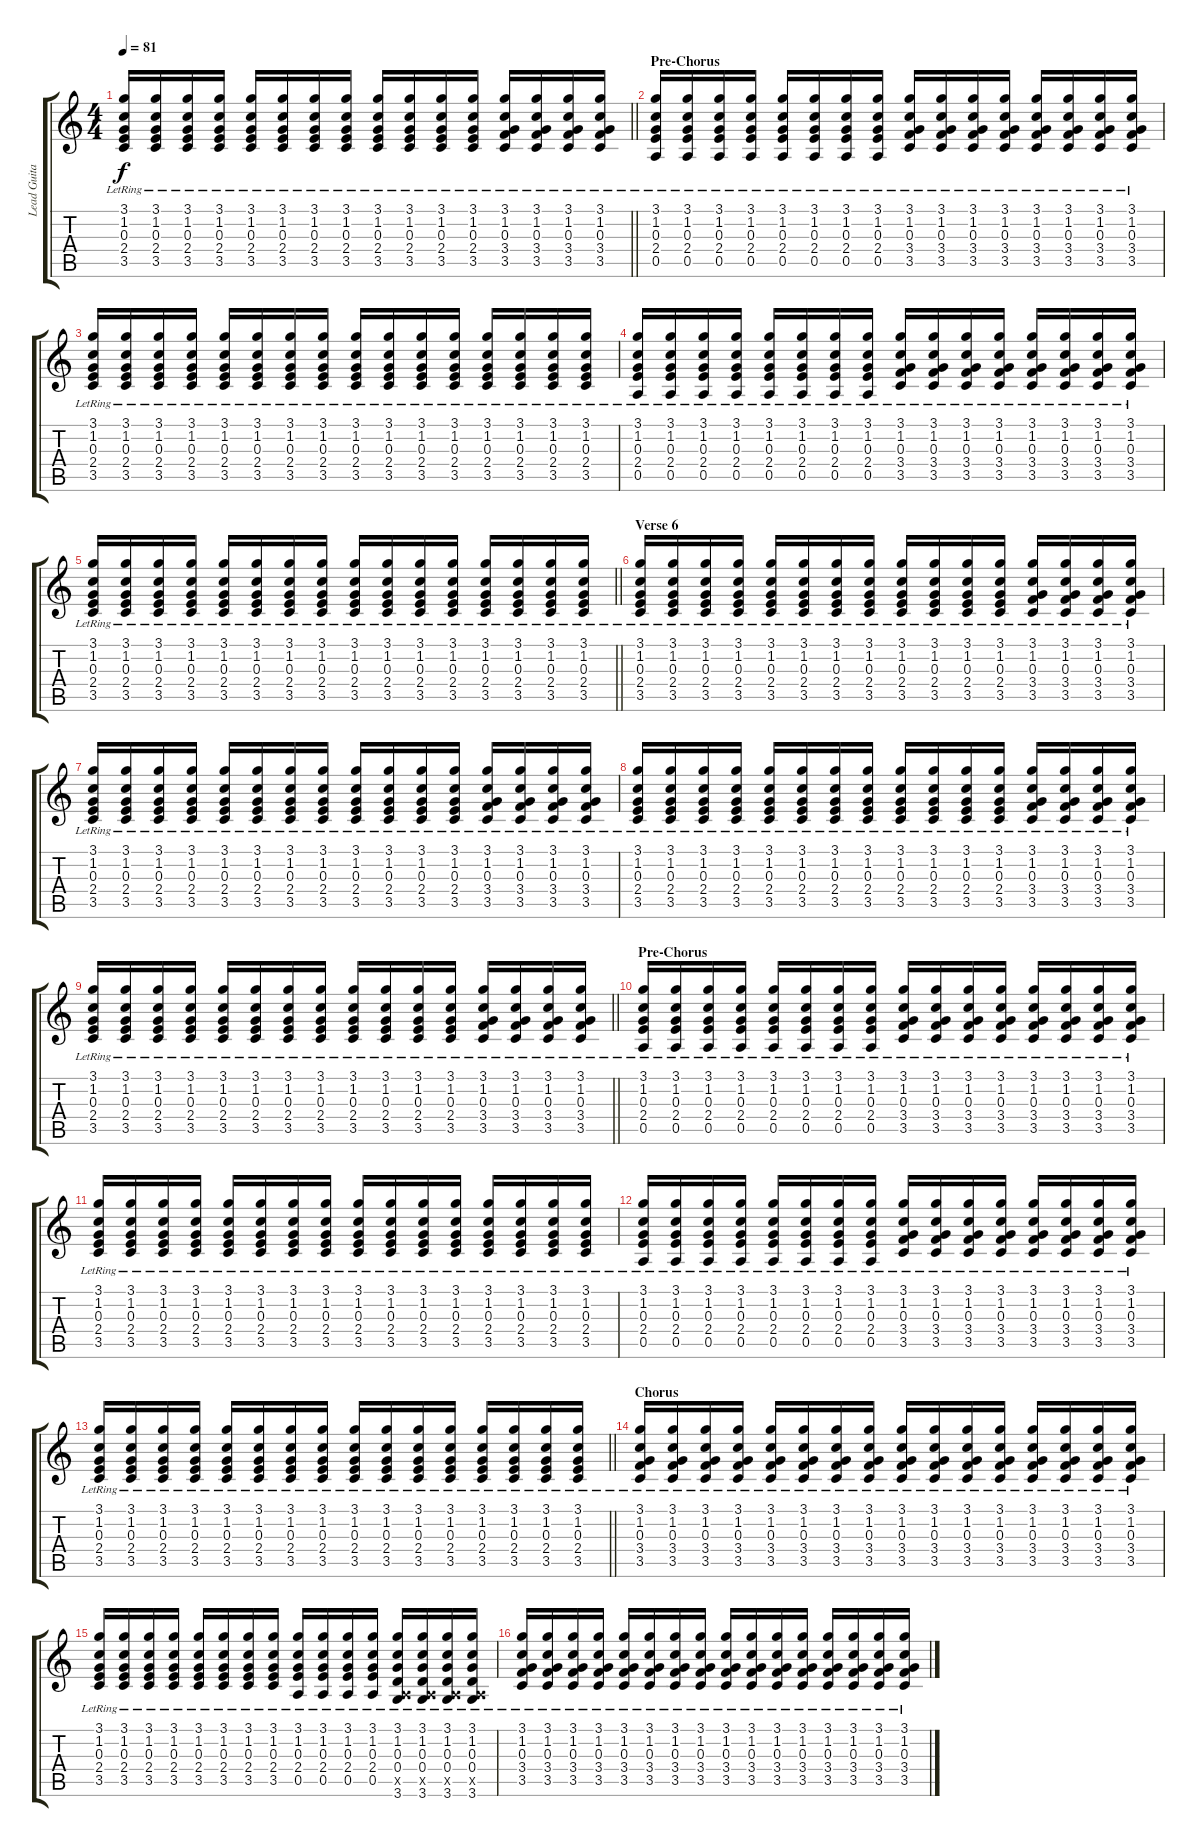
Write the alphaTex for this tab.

\track ("Lead Guitar" "Lead Guita") {instrument distortionguitar}
\staff {score tabs}
\tuning (E4 B3 G3 D3 A2 E2) {hide}
\ts (4 4)
\tempo 81
\clef g2
\barLineRight lightlight
\ks c
(3.1{lr} 1.2{lr} 0.3{lr} 2.4{lr} 3.5{lr}).16{dy f} (3.1{lr} 1.2{lr} 0.3{lr} 2.4{lr} 3.5).16 (3.1{lr} 1.2{lr} 0.3{lr} 2.4{lr} 3.5{lr}).16 (3.1{lr} 1.2{lr} 0.3{lr} 2.4{lr} 3.5{lr}).16 (3.1{lr} 1.2{lr} 0.3{lr} 2.4{lr} 3.5{lr}).16 (3.1{lr} 1.2{lr} 0.3{lr} 2.4{lr} 3.5{lr}).16 (3.1{lr} 1.2{lr} 0.3{lr} 2.4{lr} 3.5{lr}).16 (3.1{lr} 1.2{lr} 0.3{lr} 2.4{lr} 3.5{lr}).16 (3.1{lr} 1.2{lr} 0.3{lr} 2.4{lr} 3.5{lr}).16 (3.1{lr} 1.2{lr} 0.3{lr} 2.4{lr} 3.5{lr}).16 (3.1{lr} 1.2{lr} 0.3{lr} 2.4{lr} 3.5{lr}).16 (3.1{lr} 1.2{lr} 0.3{lr} 2.4{lr} 3.5{lr}).16 (3.1{lr} 1.2{lr} 0.3{lr} 3.4{lr} 3.5{lr}).16 (3.1{lr} 1.2{lr} 0.3{lr} 3.4{lr} 3.5).16 (3.1{lr} 1.2{lr} 0.3{lr} 3.4{lr} 3.5{lr}).16 (3.1{lr} 1.2{lr} 0.3{lr} 3.4{lr} 3.5{lr}).16 |
\section ("" "Pre-Chorus")
(3.1{lr} 1.2{lr} 0.3{lr} 2.4{lr} 0.5{lr}).16 (3.1{lr} 1.2{lr} 0.3{lr} 2.4{lr} 0.5).16 (3.1{lr} 1.2{lr} 0.3{lr} 2.4{lr} 0.5{lr}).16 (3.1{lr} 1.2{lr} 0.3{lr} 2.4{lr} 0.5{lr}).16 (3.1{lr} 1.2{lr} 0.3{lr} 2.4{lr} 0.5{lr}).16 (3.1{lr} 1.2{lr} 0.3{lr} 2.4{lr} 0.5{lr}).16 (3.1{lr} 1.2{lr} 0.3{lr} 2.4{lr} 0.5{lr}).16 (3.1{lr} 1.2{lr} 0.3{lr} 2.4{lr} 0.5{lr}).16 (3.1{lr} 1.2{lr} 0.3{lr} 3.4{lr} 3.5{lr}).16 (3.1{lr} 1.2{lr} 0.3{lr} 3.4{lr} 3.5{lr}).16 (3.1{lr} 1.2{lr} 0.3{lr} 3.4{lr} 3.5{lr}).16 (3.1{lr} 1.2{lr} 0.3{lr} 3.4{lr} 3.5{lr}).16 (3.1{lr} 1.2{lr} 0.3{lr} 3.4{lr} 3.5{lr}).16 (3.1{lr} 1.2{lr} 0.3{lr} 3.4{lr} 3.5).16 (3.1{lr} 1.2{lr} 0.3{lr} 3.4{lr} 3.5{lr}).16 (3.1{lr} 1.2{lr} 0.3{lr} 3.4{lr} 3.5{lr}).16 |
(3.1{lr} 1.2{lr} 0.3{lr} 2.4{lr} 3.5{lr}).16 (3.1{lr} 1.2{lr} 0.3{lr} 2.4{lr} 3.5).16 (3.1{lr} 1.2{lr} 0.3{lr} 2.4{lr} 3.5{lr}).16 (3.1{lr} 1.2{lr} 0.3{lr} 2.4{lr} 3.5{lr}).16 (3.1{lr} 1.2{lr} 0.3{lr} 2.4{lr} 3.5{lr}).16 (3.1{lr} 1.2{lr} 0.3{lr} 2.4{lr} 3.5{lr}).16 (3.1{lr} 1.2{lr} 0.3{lr} 2.4{lr} 3.5{lr}).16 (3.1{lr} 1.2{lr} 0.3{lr} 2.4{lr} 3.5{lr}).16 (3.1{lr} 1.2{lr} 0.3{lr} 2.4{lr} 3.5{lr}).16 (3.1{lr} 1.2{lr} 0.3{lr} 2.4{lr} 3.5).16 (3.1{lr} 1.2{lr} 0.3{lr} 2.4{lr} 3.5{lr}).16 (3.1{lr} 1.2{lr} 0.3{lr} 2.4{lr} 3.5{lr}).16 (3.1{lr} 1.2{lr} 0.3{lr} 2.4{lr} 3.5{lr}).16 (3.1{lr} 1.2{lr} 0.3{lr} 2.4{lr} 3.5{lr}).16 (3.1{lr} 1.2{lr} 0.3{lr} 2.4{lr} 3.5{lr}).16 (3.1{lr} 1.2{lr} 0.3{lr} 2.4{lr} 3.5{lr}).16 |
(3.1{lr} 1.2{lr} 0.3{lr} 2.4{lr} 0.5{lr}).16 (3.1{lr} 1.2{lr} 0.3{lr} 2.4{lr} 0.5).16 (3.1{lr} 1.2{lr} 0.3{lr} 2.4{lr} 0.5{lr}).16 (3.1{lr} 1.2{lr} 0.3{lr} 2.4{lr} 0.5{lr}).16 (3.1{lr} 1.2{lr} 0.3{lr} 2.4{lr} 0.5{lr}).16 (3.1{lr} 1.2{lr} 0.3{lr} 2.4{lr} 0.5{lr}).16 (3.1{lr} 1.2{lr} 0.3{lr} 2.4{lr} 0.5{lr}).16 (3.1{lr} 1.2{lr} 0.3{lr} 2.4{lr} 0.5{lr}).16 (3.1{lr} 1.2{lr} 0.3{lr} 3.4{lr} 3.5{lr}).16 (3.1{lr} 1.2{lr} 0.3{lr} 3.4{lr} 3.5{lr}).16 (3.1{lr} 1.2{lr} 0.3{lr} 3.4{lr} 3.5{lr}).16 (3.1{lr} 1.2{lr} 0.3{lr} 3.4{lr} 3.5{lr}).16 (3.1{lr} 1.2{lr} 0.3{lr} 3.4{lr} 3.5{lr}).16 (3.1{lr} 1.2{lr} 0.3{lr} 3.4{lr} 3.5).16 (3.1{lr} 1.2{lr} 0.3{lr} 3.4{lr} 3.5{lr}).16 (3.1{lr} 1.2{lr} 0.3{lr} 3.4{lr} 3.5{lr}).16 |
\barLineRight lightlight
(3.1{lr} 1.2{lr} 0.3{lr} 2.4{lr} 3.5{lr}).16 (3.1{lr} 1.2{lr} 0.3{lr} 2.4{lr} 3.5).16 (3.1{lr} 1.2{lr} 0.3{lr} 2.4{lr} 3.5{lr}).16 (3.1{lr} 1.2{lr} 0.3{lr} 2.4{lr} 3.5{lr}).16 (3.1{lr} 1.2{lr} 0.3{lr} 2.4{lr} 3.5{lr}).16 (3.1{lr} 1.2{lr} 0.3{lr} 2.4{lr} 3.5{lr}).16 (3.1{lr} 1.2{lr} 0.3{lr} 2.4{lr} 3.5{lr}).16 (3.1{lr} 1.2{lr} 0.3{lr} 2.4{lr} 3.5{lr}).16 (3.1{lr} 1.2{lr} 0.3{lr} 2.4{lr} 3.5{lr}).16 (3.1{lr} 1.2{lr} 0.3{lr} 2.4{lr} 3.5).16 (3.1{lr} 1.2{lr} 0.3{lr} 2.4{lr} 3.5{lr}).16 (3.1{lr} 1.2{lr} 0.3{lr} 2.4{lr} 3.5{lr}).16 (3.1{lr} 1.2{lr} 0.3{lr} 2.4{lr} 3.5{lr}).16 (3.1{lr} 1.2{lr} 0.3{lr} 2.4{lr} 3.5{lr}).16 (3.1{lr} 1.2{lr} 0.3{lr} 2.4{lr} 3.5{lr}).16 (3.1{lr} 1.2{lr} 0.3{lr} 2.4{lr} 3.5{lr}).16 |
\section ("" "Verse 6")
(3.1{lr} 1.2{lr} 0.3{lr} 2.4{lr} 3.5{lr}).16 (3.1{lr} 1.2{lr} 0.3{lr} 2.4{lr} 3.5).16 (3.1{lr} 1.2{lr} 0.3{lr} 2.4{lr} 3.5{lr}).16 (3.1{lr} 1.2{lr} 0.3{lr} 2.4{lr} 3.5{lr}).16 (3.1{lr} 1.2{lr} 0.3{lr} 2.4{lr} 3.5{lr}).16 (3.1{lr} 1.2{lr} 0.3{lr} 2.4{lr} 3.5{lr}).16 (3.1{lr} 1.2{lr} 0.3{lr} 2.4{lr} 3.5{lr}).16 (3.1{lr} 1.2{lr} 0.3{lr} 2.4{lr} 3.5{lr}).16 (3.1{lr} 1.2{lr} 0.3{lr} 2.4{lr} 3.5{lr}).16 (3.1{lr} 1.2{lr} 0.3{lr} 2.4{lr} 3.5{lr}).16 (3.1{lr} 1.2{lr} 0.3{lr} 2.4{lr} 3.5{lr}).16 (3.1{lr} 1.2{lr} 0.3{lr} 2.4{lr} 3.5{lr}).16 (3.1{lr} 1.2{lr} 0.3{lr} 3.4{lr} 3.5{lr}).16 (3.1{lr} 1.2{lr} 0.3{lr} 3.4{lr} 3.5).16 (3.1{lr} 1.2{lr} 0.3{lr} 3.4{lr} 3.5{lr}).16 (3.1{lr} 1.2{lr} 0.3{lr} 3.4{lr} 3.5{lr}).16 |
(3.1{lr} 1.2{lr} 0.3{lr} 2.4{lr} 3.5{lr}).16 (3.1{lr} 1.2{lr} 0.3{lr} 2.4{lr} 3.5).16 (3.1{lr} 1.2{lr} 0.3{lr} 2.4{lr} 3.5{lr}).16 (3.1{lr} 1.2{lr} 0.3{lr} 2.4{lr} 3.5{lr}).16 (3.1{lr} 1.2{lr} 0.3{lr} 2.4{lr} 3.5{lr}).16 (3.1{lr} 1.2{lr} 0.3{lr} 2.4{lr} 3.5{lr}).16 (3.1{lr} 1.2{lr} 0.3{lr} 2.4{lr} 3.5{lr}).16 (3.1{lr} 1.2{lr} 0.3{lr} 2.4{lr} 3.5{lr}).16 (3.1{lr} 1.2{lr} 0.3{lr} 2.4{lr} 3.5{lr}).16 (3.1{lr} 1.2{lr} 0.3{lr} 2.4{lr} 3.5{lr}).16 (3.1{lr} 1.2{lr} 0.3{lr} 2.4{lr} 3.5{lr}).16 (3.1{lr} 1.2{lr} 0.3{lr} 2.4{lr} 3.5{lr}).16 (3.1{lr} 1.2{lr} 0.3{lr} 3.4{lr} 3.5{lr}).16 (3.1{lr} 1.2{lr} 0.3{lr} 3.4{lr} 3.5).16 (3.1{lr} 1.2{lr} 0.3{lr} 3.4{lr} 3.5{lr}).16 (3.1{lr} 1.2{lr} 0.3{lr} 3.4{lr} 3.5{lr}).16 |
(3.1{lr} 1.2{lr} 0.3{lr} 2.4{lr} 3.5{lr}).16 (3.1{lr} 1.2{lr} 0.3{lr} 2.4{lr} 3.5).16 (3.1{lr} 1.2{lr} 0.3{lr} 2.4{lr} 3.5{lr}).16 (3.1{lr} 1.2{lr} 0.3{lr} 2.4{lr} 3.5{lr}).16 (3.1{lr} 1.2{lr} 0.3{lr} 2.4{lr} 3.5{lr}).16 (3.1{lr} 1.2{lr} 0.3{lr} 2.4{lr} 3.5{lr}).16 (3.1{lr} 1.2{lr} 0.3{lr} 2.4{lr} 3.5{lr}).16 (3.1{lr} 1.2{lr} 0.3{lr} 2.4{lr} 3.5{lr}).16 (3.1{lr} 1.2{lr} 0.3{lr} 2.4{lr} 3.5{lr}).16 (3.1{lr} 1.2{lr} 0.3{lr} 2.4{lr} 3.5{lr}).16 (3.1{lr} 1.2{lr} 0.3{lr} 2.4{lr} 3.5{lr}).16 (3.1{lr} 1.2{lr} 0.3{lr} 2.4{lr} 3.5{lr}).16 (3.1{lr} 1.2{lr} 0.3{lr} 3.4{lr} 3.5{lr}).16 (3.1{lr} 1.2{lr} 0.3{lr} 3.4{lr} 3.5).16 (3.1{lr} 1.2{lr} 0.3{lr} 3.4{lr} 3.5{lr}).16 (3.1{lr} 1.2{lr} 0.3{lr} 3.4{lr} 3.5{lr}).16 |
\barLineRight lightlight
(3.1{lr} 1.2{lr} 0.3{lr} 2.4{lr} 3.5{lr}).16 (3.1{lr} 1.2{lr} 0.3{lr} 2.4{lr} 3.5).16 (3.1{lr} 1.2{lr} 0.3{lr} 2.4{lr} 3.5{lr}).16 (3.1{lr} 1.2{lr} 0.3{lr} 2.4{lr} 3.5{lr}).16 (3.1{lr} 1.2{lr} 0.3{lr} 2.4{lr} 3.5{lr}).16 (3.1{lr} 1.2{lr} 0.3{lr} 2.4{lr} 3.5{lr}).16 (3.1{lr} 1.2{lr} 0.3{lr} 2.4{lr} 3.5{lr}).16 (3.1{lr} 1.2{lr} 0.3{lr} 2.4{lr} 3.5{lr}).16 (3.1{lr} 1.2{lr} 0.3{lr} 2.4{lr} 3.5{lr}).16 (3.1{lr} 1.2{lr} 0.3{lr} 2.4{lr} 3.5{lr}).16 (3.1{lr} 1.2{lr} 0.3{lr} 2.4{lr} 3.5{lr}).16 (3.1{lr} 1.2{lr} 0.3{lr} 2.4{lr} 3.5{lr}).16 (3.1{lr} 1.2{lr} 0.3{lr} 3.4{lr} 3.5{lr}).16 (3.1{lr} 1.2{lr} 0.3{lr} 3.4{lr} 3.5).16 (3.1{lr} 1.2{lr} 0.3{lr} 3.4{lr} 3.5{lr}).16 (3.1{lr} 1.2{lr} 0.3{lr} 3.4{lr} 3.5{lr}).16 |
\section ("" "Pre-Chorus")
(3.1{lr} 1.2{lr} 0.3{lr} 2.4{lr} 0.5{lr}).16 (3.1{lr} 1.2{lr} 0.3{lr} 2.4{lr} 0.5).16 (3.1{lr} 1.2{lr} 0.3{lr} 2.4{lr} 0.5{lr}).16 (3.1{lr} 1.2{lr} 0.3{lr} 2.4{lr} 0.5{lr}).16 (3.1{lr} 1.2{lr} 0.3{lr} 2.4{lr} 0.5{lr}).16 (3.1{lr} 1.2{lr} 0.3{lr} 2.4{lr} 0.5{lr}).16 (3.1{lr} 1.2{lr} 0.3{lr} 2.4{lr} 0.5{lr}).16 (3.1{lr} 1.2{lr} 0.3{lr} 2.4{lr} 0.5{lr}).16 (3.1{lr} 1.2{lr} 0.3{lr} 3.4{lr} 3.5{lr}).16 (3.1{lr} 1.2{lr} 0.3{lr} 3.4{lr} 3.5{lr}).16 (3.1{lr} 1.2{lr} 0.3{lr} 3.4{lr} 3.5{lr}).16 (3.1{lr} 1.2{lr} 0.3{lr} 3.4{lr} 3.5{lr}).16 (3.1{lr} 1.2{lr} 0.3{lr} 3.4{lr} 3.5{lr}).16 (3.1{lr} 1.2{lr} 0.3{lr} 3.4{lr} 3.5).16 (3.1{lr} 1.2{lr} 0.3{lr} 3.4{lr} 3.5{lr}).16 (3.1{lr} 1.2{lr} 0.3{lr} 3.4{lr} 3.5{lr}).16 |
(3.1{lr} 1.2{lr} 0.3{lr} 2.4{lr} 3.5{lr}).16 (3.1{lr} 1.2{lr} 0.3{lr} 2.4{lr} 3.5).16 (3.1{lr} 1.2{lr} 0.3{lr} 2.4{lr} 3.5{lr}).16 (3.1{lr} 1.2{lr} 0.3{lr} 2.4{lr} 3.5{lr}).16 (3.1{lr} 1.2{lr} 0.3{lr} 2.4{lr} 3.5{lr}).16 (3.1{lr} 1.2{lr} 0.3{lr} 2.4{lr} 3.5{lr}).16 (3.1{lr} 1.2{lr} 0.3{lr} 2.4{lr} 3.5{lr}).16 (3.1{lr} 1.2{lr} 0.3{lr} 2.4{lr} 3.5{lr}).16 (3.1{lr} 1.2{lr} 0.3{lr} 2.4{lr} 3.5{lr}).16 (3.1{lr} 1.2{lr} 0.3{lr} 2.4{lr} 3.5).16 (3.1{lr} 1.2{lr} 0.3{lr} 2.4{lr} 3.5{lr}).16 (3.1{lr} 1.2{lr} 0.3{lr} 2.4{lr} 3.5{lr}).16 (3.1{lr} 1.2{lr} 0.3{lr} 2.4{lr} 3.5{lr}).16 (3.1{lr} 1.2{lr} 0.3{lr} 2.4{lr} 3.5{lr}).16 (3.1{lr} 1.2{lr} 0.3{lr} 2.4{lr} 3.5{lr}).16 (3.1{lr} 1.2{lr} 0.3{lr} 2.4{lr} 3.5{lr}).16 |
(3.1{lr} 1.2{lr} 0.3{lr} 2.4{lr} 0.5{lr}).16 (3.1{lr} 1.2{lr} 0.3{lr} 2.4{lr} 0.5).16 (3.1{lr} 1.2{lr} 0.3{lr} 2.4{lr} 0.5{lr}).16 (3.1{lr} 1.2{lr} 0.3{lr} 2.4{lr} 0.5{lr}).16 (3.1{lr} 1.2{lr} 0.3{lr} 2.4{lr} 0.5{lr}).16 (3.1{lr} 1.2{lr} 0.3{lr} 2.4{lr} 0.5{lr}).16 (3.1{lr} 1.2{lr} 0.3{lr} 2.4{lr} 0.5{lr}).16 (3.1{lr} 1.2{lr} 0.3{lr} 2.4{lr} 0.5{lr}).16 (3.1{lr} 1.2{lr} 0.3{lr} 3.4{lr} 3.5{lr}).16 (3.1{lr} 1.2{lr} 0.3{lr} 3.4{lr} 3.5{lr}).16 (3.1{lr} 1.2{lr} 0.3{lr} 3.4{lr} 3.5{lr}).16 (3.1{lr} 1.2{lr} 0.3{lr} 3.4{lr} 3.5{lr}).16 (3.1{lr} 1.2{lr} 0.3{lr} 3.4{lr} 3.5{lr}).16 (3.1{lr} 1.2{lr} 0.3{lr} 3.4{lr} 3.5).16 (3.1{lr} 1.2{lr} 0.3{lr} 3.4{lr} 3.5{lr}).16 (3.1{lr} 1.2{lr} 0.3{lr} 3.4{lr} 3.5{lr}).16 |
\barLineRight lightlight
(3.1{lr} 1.2{lr} 0.3{lr} 2.4{lr} 3.5{lr}).16 (3.1{lr} 1.2{lr} 0.3{lr} 2.4{lr} 3.5).16 (3.1{lr} 1.2{lr} 0.3{lr} 2.4{lr} 3.5{lr}).16 (3.1{lr} 1.2{lr} 0.3{lr} 2.4{lr} 3.5{lr}).16 (3.1{lr} 1.2{lr} 0.3{lr} 2.4{lr} 3.5{lr}).16 (3.1{lr} 1.2{lr} 0.3{lr} 2.4{lr} 3.5{lr}).16 (3.1{lr} 1.2{lr} 0.3{lr} 2.4{lr} 3.5{lr}).16 (3.1{lr} 1.2{lr} 0.3{lr} 2.4{lr} 3.5{lr}).16 (3.1{lr} 1.2{lr} 0.3{lr} 2.4{lr} 3.5{lr}).16 (3.1{lr} 1.2{lr} 0.3{lr} 2.4{lr} 3.5).16 (3.1{lr} 1.2{lr} 0.3{lr} 2.4{lr} 3.5{lr}).16 (3.1{lr} 1.2{lr} 0.3{lr} 2.4{lr} 3.5{lr}).16 (3.1{lr} 1.2{lr} 0.3{lr} 2.4{lr} 3.5{lr}).16 (3.1{lr} 1.2{lr} 0.3{lr} 2.4{lr} 3.5{lr}).16 (3.1{lr} 1.2{lr} 0.3{lr} 2.4{lr} 3.5{lr}).16 (3.1{lr} 1.2{lr} 0.3{lr} 2.4{lr} 3.5{lr}).16 |
\section ("" "Chorus")
(3.1{lr} 1.2{lr} 0.3{lr} 3.4{lr} 3.5{lr}).16 (3.1{lr} 1.2{lr} 0.3{lr} 3.4{lr} 3.5{lr}).16 (3.1{lr} 1.2{lr} 0.3{lr} 3.4{lr} 3.5{lr}).16 (3.1{lr} 1.2{lr} 0.3{lr} 3.4{lr} 3.5{lr}).16 (3.1{lr} 1.2{lr} 0.3{lr} 3.4{lr} 3.5{lr}).16 (3.1{lr} 1.2{lr} 0.3{lr} 3.4{lr} 3.5).16 (3.1{lr} 1.2{lr} 0.3{lr} 3.4{lr} 3.5{lr}).16 (3.1{lr} 1.2{lr} 0.3{lr} 3.4{lr} 3.5{lr}).16 (3.1{lr} 1.2{lr} 0.3{lr} 3.4{lr} 3.5{lr}).16 (3.1{lr} 1.2{lr} 0.3{lr} 3.4{lr} 3.5{lr}).16 (3.1{lr} 1.2{lr} 0.3{lr} 3.4{lr} 3.5{lr}).16 (3.1{lr} 1.2{lr} 0.3{lr} 3.4{lr} 3.5{lr}).16 (3.1{lr} 1.2{lr} 0.3{lr} 3.4{lr} 3.5{lr}).16 (3.1{lr} 1.2{lr} 0.3{lr} 3.4{lr} 3.5).16 (3.1{lr} 1.2{lr} 0.3{lr} 3.4{lr} 3.5{lr}).16 (3.1{lr} 1.2{lr} 0.3{lr} 3.4{lr} 3.5{lr}).16 |
(3.1{lr} 1.2{lr} 0.3{lr} 2.4{lr} 3.5{lr}).16 (3.1{lr} 1.2{lr} 0.3{lr} 2.4{lr} 3.5).16 (3.1{lr} 1.2{lr} 0.3{lr} 2.4{lr} 3.5{lr}).16 (3.1{lr} 1.2{lr} 0.3{lr} 2.4{lr} 3.5{lr}).16 (3.1{lr} 1.2{lr} 0.3{lr} 2.4{lr} 3.5{lr}).16 (3.1{lr} 1.2{lr} 0.3{lr} 2.4{lr} 3.5{lr}).16 (3.1{lr} 1.2{lr} 0.3{lr} 2.4{lr} 3.5{lr}).16 (3.1{lr} 1.2{lr} 0.3{lr} 2.4{lr} 3.5{lr}).16 (3.1{lr} 1.2{lr} 0.3{lr} 2.4{lr} 0.5{lr}).16 (3.1{lr} 1.2{lr} 0.3{lr} 2.4{lr} 0.5).16 (3.1{lr} 1.2{lr} 0.3{lr} 2.4{lr} 0.5{lr}).16 (3.1{lr} 1.2{lr} 0.3{lr} 2.4{lr} 0.5{lr}).16 (3.1{lr} 1.2{lr} 0.3{lr} 0.4{lr} 0.5{x} 3.6).16 (3.1{lr} 1.2{lr} 0.3{lr} 0.4{lr} 0.5{x} 3.6).16 (3.1{lr} 1.2{lr} 0.3{lr} 0.4{lr} 0.5{x} 3.6).16 (3.1{lr} 1.2{lr} 0.3{lr} 0.4{lr} 0.5{x} 3.6).16 |
(3.1{lr} 1.2{lr} 0.3{lr} 3.4{lr} 3.5{lr}).16 (3.1{lr} 1.2{lr} 0.3{lr} 3.4{lr} 3.5{lr}).16 (3.1{lr} 1.2{lr} 0.3{lr} 3.4{lr} 3.5{lr}).16 (3.1{lr} 1.2{lr} 0.3{lr} 3.4{lr} 3.5{lr}).16 (3.1{lr} 1.2{lr} 0.3{lr} 3.4{lr} 3.5{lr}).16 (3.1{lr} 1.2{lr} 0.3{lr} 3.4{lr} 3.5).16 (3.1{lr} 1.2{lr} 0.3{lr} 3.4{lr} 3.5{lr}).16 (3.1{lr} 1.2{lr} 0.3{lr} 3.4{lr} 3.5{lr}).16 (3.1{lr} 1.2{lr} 0.3{lr} 3.4{lr} 3.5{lr}).16 (3.1{lr} 1.2{lr} 0.3{lr} 3.4{lr} 3.5{lr}).16 (3.1{lr} 1.2{lr} 0.3{lr} 3.4{lr} 3.5{lr}).16 (3.1{lr} 1.2{lr} 0.3{lr} 3.4{lr} 3.5{lr}).16 (3.1{lr} 1.2{lr} 0.3{lr} 3.4{lr} 3.5{lr}).16 (3.1{lr} 1.2{lr} 0.3{lr} 3.4{lr} 3.5).16 (3.1{lr} 1.2{lr} 0.3{lr} 3.4{lr} 3.5{lr}).16 (3.1{lr} 1.2{lr} 0.3{lr} 3.4{lr} 3.5{lr}).16
